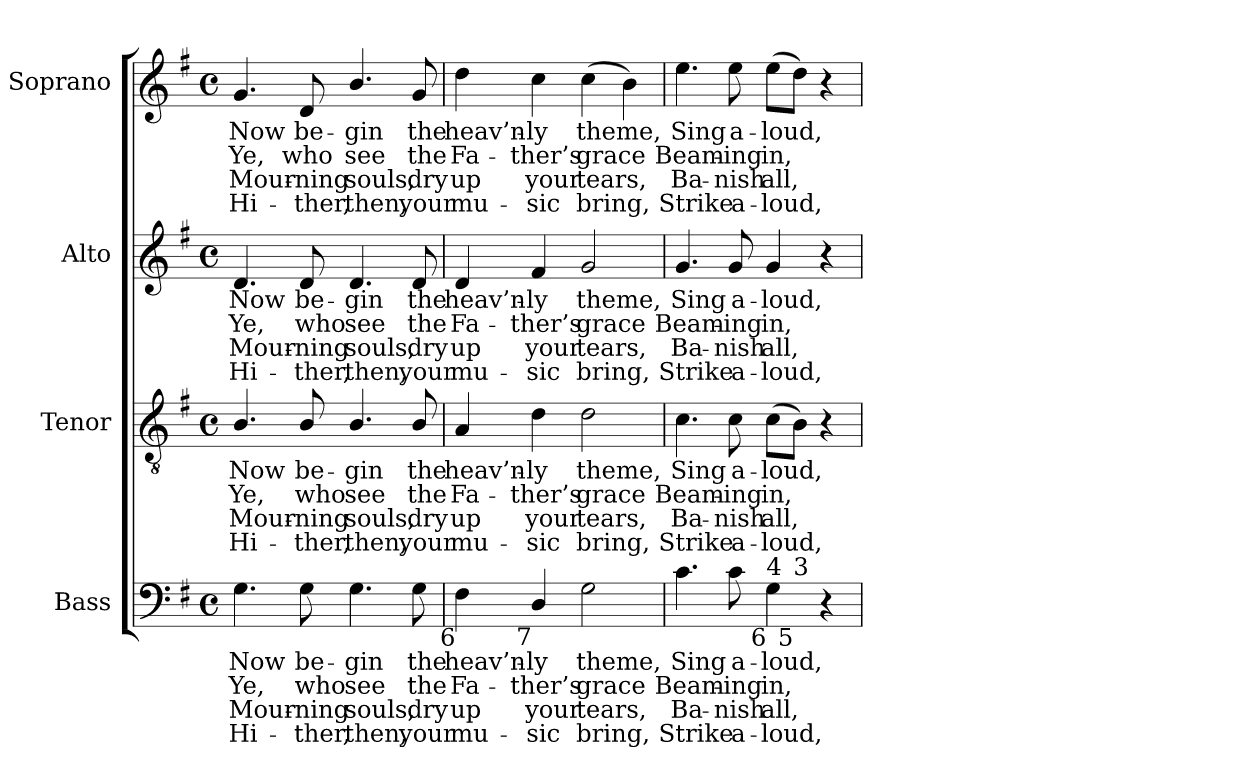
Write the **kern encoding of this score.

**kern	**text	**text	**text	**text	**kern	**text	**text	**text	**text	**kern	**text	**text	**text	**text	**kern	**text	**text	**text	**text
*part4	*part4	*part4	*part4	*part4	*part3	*part3	*part3	*part3	*part3	*part2	*part2	*part2	*part2	*part2	*part1	*part1	*part1	*part1	*part1
*staff4	*staff4	*staff4	*staff4	*staff4	*staff3	*staff3	*staff3	*staff3	*staff3	*staff2	*staff2	*staff2	*staff2	*staff2	*staff1	*staff1	*staff1	*staff1	*staff1
*I"Bass	*	*	*	*	*I"Tenor	*	*	*	*	*I"Alto	*	*	*	*	*I"Soprano	*	*	*	*
*I'B.	*	*	*	*	*I'T.	*	*	*	*	*I'A.	*	*	*	*	*I'S.	*	*	*	*
!!LO:PB:g=z
*clefF4	*	*	*	*	*clefGv2	*	*	*	*	*clefG2	*	*	*	*	*clefG2	*	*	*	*
*	*	*	*	*	*ITrd7c12	*	*	*	*	*	*	*	*	*	*	*	*	*	*
*k[f#]	*	*	*	*	*k[f#]	*	*	*	*	*k[f#]	*	*	*	*	*k[f#]	*	*	*	*
*G:	*	*	*	*	*G:	*	*	*	*	*G:	*	*	*	*	*G:	*	*	*	*
*M4/4	*	*	*	*	*M4/4	*	*	*	*	*M4/4	*	*	*	*	*M4/4	*	*	*	*
*met(c)	*	*	*	*	*met(c)	*	*	*	*	*met(c)	*	*	*	*	*met(c)	*	*	*	*
=1	=1	=1	=1	=1	=1	=1	=1	=1	=1	=1	=1	=1	=1	=1	=1	=1	=1	=1	=1
!	!LO:LY:b:color=#000000	!LO:LY:b:color=#000000	!LO:LY:b:color=#000000	!LO:LY:b:color=#000000	!	!	!	!	!	!	!	!	!	!	!	!	!	!	!
!	!	!	!	!	!	!LO:LY:b:color=#000000	!LO:LY:b:color=#000000	!LO:LY:b:color=#000000	!LO:LY:b:color=#000000	!	!	!	!	!	!	!	!	!	!
!	!	!	!	!	!	!	!	!	!	!	!LO:LY:b:color=#000000	!LO:LY:b:color=#000000	!LO:LY:b:color=#000000	!LO:LY:b:color=#000000	!	!	!	!	!
!	!	!	!	!	!	!	!	!	!	!	!	!	!	!	!	!LO:LY:b:color=#000000	!LO:LY:b:color=#000000	!LO:LY:b:color=#000000	!LO:LY:b:color=#000000
4.Gi\	Now	Ye,	Mour-	-Hi-	4.BBi/	Now	Ye,	Mour-	-Hi-	4.di/	Now	Ye,	Mour-	-Hi-	4.gi/	Now	Ye,	Mour-	-Hi-
!	!LO:LY:b:color=#000000	!LO:LY:b:color=#000000	!LO:LY:b:color=#000000	!LO:LY:b:color=#000000	!	!	!	!	!	!	!	!	!	!	!	!	!	!	!
!	!	!	!	!	!	!LO:LY:b:color=#000000	!LO:LY:b:color=#000000	!LO:LY:b:color=#000000	!LO:LY:b:color=#000000	!	!	!	!	!	!	!	!	!	!
!	!	!	!	!	!	!	!	!	!	!	!LO:LY:b:color=#000000	!LO:LY:b:color=#000000	!LO:LY:b:color=#000000	!LO:LY:b:color=#000000	!	!	!	!	!
!	!	!	!	!	!	!	!	!	!	!	!	!	!	!	!	!LO:LY:b:color=#000000	!LO:LY:b:color=#000000	!LO:LY:b:color=#000000	!LO:LY:b:color=#000000
8Gi\	be-	who	-ning	ther,	8BBi/	be-	who	-ning	ther,	8di/	be-	who	-ning	ther,	8di/	be-	who	-ning	ther,
!	!LO:LY:b:color=#000000	!LO:LY:b:color=#000000	!LO:LY:b:color=#000000	!LO:LY:b:color=#000000	!	!	!	!	!	!	!	!	!	!	!	!	!	!	!
!	!	!	!	!	!	!LO:LY:b:color=#000000	!LO:LY:b:color=#000000	!LO:LY:b:color=#000000	!LO:LY:b:color=#000000	!	!	!	!	!	!	!	!	!	!
!	!	!	!	!	!	!	!	!	!	!	!LO:LY:b:color=#000000	!LO:LY:b:color=#000000	!LO:LY:b:color=#000000	!LO:LY:b:color=#000000	!	!	!	!	!
!	!	!	!	!	!	!	!	!	!	!	!	!	!	!	!	!LO:LY:b:color=#000000	!LO:LY:b:color=#000000	!LO:LY:b:color=#000000	!LO:LY:b:color=#000000
4.Gi\	-gin	see	souls,	then,	4.BBi/	-gin	see	souls,	then,	4.di/	-gin	see	souls,	then,	4.bi/	-gin	see	souls,	then,
!	!LO:LY:b:color=#000000	!LO:LY:b:color=#000000	!LO:LY:b:color=#000000	!LO:LY:b:color=#000000	!	!	!	!	!	!	!	!	!	!	!	!	!	!	!
!	!	!	!	!	!	!LO:LY:b:color=#000000	!LO:LY:b:color=#000000	!LO:LY:b:color=#000000	!LO:LY:b:color=#000000	!	!	!	!	!	!	!	!	!	!
!	!	!	!	!	!	!	!	!	!	!	!LO:LY:b:color=#000000	!LO:LY:b:color=#000000	!LO:LY:b:color=#000000	!LO:LY:b:color=#000000	!	!	!	!	!
!	!	!	!	!	!	!	!	!	!	!	!	!	!	!	!	!LO:LY:b:color=#000000	!LO:LY:b:color=#000000	!LO:LY:b:color=#000000	!LO:LY:b:color=#000000
8Gi\	the	the	dry	your	8BBi/	the	the	dry	your	8di/	the	the	dry	your	8gi/	the	the	dry	your
=2	=2	=2	=2	=2	=2	=2	=2	=2	=2	=2	=2	=2	=2	=2	=2	=2	=2	=2	=2
!	!LO:LY:b:color=#000000	!LO:LY:b:color=#000000	!LO:LY:b:color=#000000	!LO:LY:b:color=#000000	!	!	!	!	!	!	!	!	!	!	!	!	!	!	!
!	!	!	!	!	!	!LO:LY:b:color=#000000	!LO:LY:b:color=#000000	!LO:LY:b:color=#000000	!LO:LY:b:color=#000000	!	!	!	!	!	!	!	!	!	!
!	!	!	!	!	!	!	!	!	!	!	!LO:LY:b:color=#000000	!LO:LY:b:color=#000000	!LO:LY:b:color=#000000	!LO:LY:b:color=#000000	!	!	!	!	!
!LO:TX:b:rj:t=6	!	!	!	!	!	!	!	!	!	!	!	!	!	!	!	!	!	!	!
!	!	!	!	!	!	!	!	!	!	!	!	!	!	!	!	!LO:LY:b:color=#000000	!LO:LY:b:color=#000000	!LO:LY:b:color=#000000	!LO:LY:b:color=#000000
4F#i\	heav’n-	Fa-	up	mu-	4AAi/	heav’n-	Fa-	up	mu-	4di/	heav’n-	Fa-	up	mu-	4ddi\	heav’n-	Fa-	up	mu-
!	!LO:LY:b:color=#000000	!LO:LY:b:color=#000000	!LO:LY:b:color=#000000	!LO:LY:b:color=#000000	!	!	!	!	!	!	!	!	!	!	!	!	!	!	!
!	!	!	!	!	!	!LO:LY:b:color=#000000	!LO:LY:b:color=#000000	!LO:LY:b:color=#000000	!LO:LY:b:color=#000000	!	!	!	!	!	!	!	!	!	!
!	!	!	!	!	!	!	!	!	!	!	!LO:LY:b:color=#000000	!LO:LY:b:color=#000000	!LO:LY:b:color=#000000	!LO:LY:b:color=#000000	!	!	!	!	!
!LO:TX:b:rj:t=7	!	!	!	!	!	!	!	!	!	!	!	!	!	!	!	!	!	!	!
!	!	!	!	!	!	!	!	!	!	!	!	!	!	!	!	!LO:LY:b:color=#000000	!LO:LY:b:color=#000000	!LO:LY:b:color=#000000	!LO:LY:b:color=#000000
4Di/	-ly	-ther’s	-your	sic	4Di\	-ly	-ther’s	-your	sic	4f#i/	-ly	-ther’s	-your	sic	4cci\	-ly	-ther’s	-your	sic
!	!LO:LY:b:color=#000000	!LO:LY:b:color=#000000	!LO:LY:b:color=#000000	!LO:LY:b:color=#000000	!	!	!	!	!	!	!	!	!	!	!	!	!	!	!
!	!	!	!	!	!	!LO:LY:b:color=#000000	!LO:LY:b:color=#000000	!LO:LY:b:color=#000000	!LO:LY:b:color=#000000	!	!	!	!	!	!	!	!	!	!
!	!	!	!	!	!	!	!	!	!	!	!LO:LY:b:color=#000000	!LO:LY:b:color=#000000	!LO:LY:b:color=#000000	!LO:LY:b:color=#000000	!	!	!	!	!
!	!	!	!	!	!	!	!	!	!	!	!	!	!	!	!	!LO:LY:b:color=#000000	!LO:LY:b:color=#000000	!LO:LY:b:color=#000000	!LO:LY:b:color=#000000
2Gi\	theme,	grace	tears,	bring,	2Di\	theme,	grace	tears,	bring,	2gi/	theme,	grace	tears,	bring,	(4cci\	theme,	grace	tears,	bring,
.	.	.	.	.	.	.	.	.	.	.	.	.	.	.	4bi\)	.	.	.	.
=3	=3	=3	=3	=3	=3	=3	=3	=3	=3	=3	=3	=3	=3	=3	=3	=3	=3	=3	=3
!	!LO:LY:b:color=#000000	!LO:LY:b:color=#000000	!LO:LY:b:color=#000000	!LO:LY:b:color=#000000	!	!	!	!	!	!	!	!	!	!	!	!	!	!	!
!	!	!	!	!	!	!LO:LY:b:color=#000000	!LO:LY:b:color=#000000	!LO:LY:b:color=#000000	!LO:LY:b:color=#000000	!	!	!	!	!	!	!	!	!	!
!	!	!	!	!	!	!	!	!	!	!	!LO:LY:b:color=#000000	!LO:LY:b:color=#000000	!LO:LY:b:color=#000000	!LO:LY:b:color=#000000	!	!	!	!	!
!	!	!	!	!	!	!	!	!	!	!	!	!	!	!	!	!LO:LY:b:color=#000000	!LO:LY:b:color=#000000	!LO:LY:b:color=#000000	!LO:LY:b:color=#000000
*^	*	*	*	*	*	*	*	*	*	*	*	*	*	*	*	*	*	*	*
4.ci\	2ryy	Sing	Beam-	Ba-	-Strike	4.Ci\	Sing	Beam-	Ba-	-Strike	4.gi/	Sing	Beam-	Ba-	-Strike	4.eei\	Sing	Beam-	Ba-	-Strike
!	!	!LO:LY:b:color=#000000	!LO:LY:b:color=#000000	!LO:LY:b:color=#000000	!LO:LY:b:color=#000000	!	!	!	!	!	!	!	!	!	!	!	!	!	!	!
!	!	!	!	!	!	!	!LO:LY:b:color=#000000	!LO:LY:b:color=#000000	!LO:LY:b:color=#000000	!LO:LY:b:color=#000000	!	!	!	!	!	!	!	!	!	!
!	!	!	!	!	!	!	!	!	!	!	!	!LO:LY:b:color=#000000	!LO:LY:b:color=#000000	!LO:LY:b:color=#000000	!LO:LY:b:color=#000000	!	!	!	!	!
!	!	!	!	!	!	!	!	!	!	!	!	!	!	!	!	!	!LO:LY:b:color=#000000	!LO:LY:b:color=#000000	!LO:LY:b:color=#000000	!LO:LY:b:color=#000000
8ci\	.	a-	-ing	nish	a-	8Ci\	a-	-ing	nish	a-	8gi/	a-	-ing	nish	a-	8eei\	a-	-ing	nish	a-
!	!	!LO:LY:b:color=#000000	!LO:LY:b:color=#000000	!LO:LY:b:color=#000000	!LO:LY:b:color=#000000	!	!	!	!	!	!	!	!	!	!	!	!	!	!	!
!	!	!	!	!	!	!	!LO:LY:b:color=#000000	!LO:LY:b:color=#000000	!LO:LY:b:color=#000000	!LO:LY:b:color=#000000	!	!	!	!	!	!	!	!	!	!
!	!	!	!	!	!	!	!	!	!	!	!	!LO:LY:b:color=#000000	!LO:LY:b:color=#000000	!LO:LY:b:color=#000000	!LO:LY:b:color=#000000	!	!	!	!	!
!LO:TX:b:rj:t=6	!	!	!	!	!	!	!	!	!	!	!	!	!	!	!	!	!	!	!	!
!LO:TX:t=4	!	!	!	!	!	!	!	!	!	!	!	!	!	!	!	!	!	!	!	!
!	!	!	!	!	!	!	!	!	!	!	!	!	!	!	!	!	!LO:LY:b:color=#000000	!LO:LY:b:color=#000000	!LO:LY:b:color=#000000	!LO:LY:b:color=#000000
4Gi\	8ryy	-loud,	in,	-all,	loud,	(8Ci\L	-loud,	in,	-all,	loud,	4gi/	-loud,	in,	-all,	loud,	(8eei\L	-loud,	in,	-all,	loud,
!	!LO:TX:b:rj:t=5	!	!	!	!	!	!	!	!	!	!	!	!	!	!	!	!	!	!	!
!	!LO:TX:t=3	!	!	!	!	!	!	!	!	!	!	!	!	!	!	!	!	!	!	!
.	4.ryy	.	.	.	.	8BBi\J)	.	.	.	.	.	.	.	.	.	8ddi\J)	.	.	.	.
4r	.	.	.	.	.	4r	.	.	.	.	4r	.	.	.	.	4r	.	.	.	.
*v	*v	*	*	*	*	*	*	*	*	*	*	*	*	*	*	*	*	*	*	*
=	=	=	=	=	=	=	=	=	=	=	=	=	=	=	=	=	=	=	=
*-	*-	*-	*-	*-	*-	*-	*-	*-	*-	*-	*-	*-	*-	*-	*-	*-	*-	*-	*-
